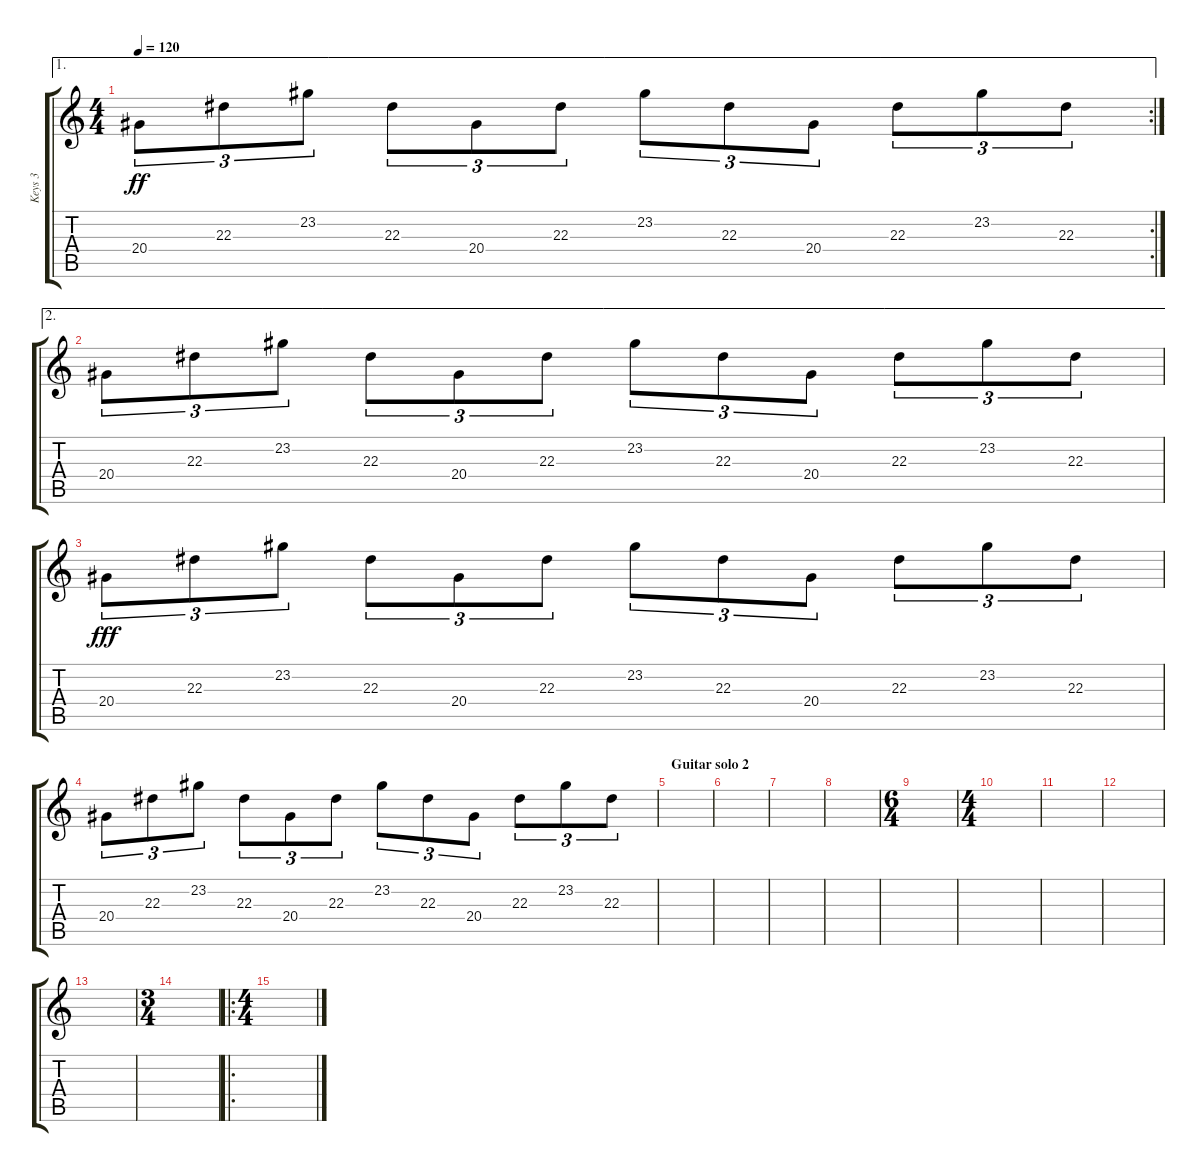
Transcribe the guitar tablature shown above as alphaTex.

\track ("Keys 3" "Keys 3") {instrument orchestralharp}
\staff {score tabs}
\tuning (D4 A3 F3 C3 G2 D2) {hide}
\ae 1
\rc 2
\ts (4 4)
\tempo 120
\clef g2
\ks c
20.4.8{tu (3 2) dy ff} 22.3.8{tu (3 2)} 23.2.8{tu (3 2)} 22.3.8{tu (3 2)} 20.4.8{tu (3 2)} 22.3.8{tu (3 2)} 23.2.8{tu (3 2)} 22.3.8{tu (3 2)} 20.4.8{tu (3 2)} 22.3.8{tu (3 2)} 23.2.8{tu (3 2)} 22.3.8{tu (3 2)} |
\ae 2
20.4.8{tu (3 2)} 22.3.8{tu (3 2)} 23.2.8{tu (3 2)} 22.3.8{tu (3 2)} 20.4.8{tu (3 2)} 22.3.8{tu (3 2)} 23.2.8{tu (3 2)} 22.3.8{tu (3 2)} 20.4.8{tu (3 2)} 22.3.8{tu (3 2)} 23.2.8{tu (3 2)} 22.3.8{tu (3 2)} |
20.4.8{tu (3 2) dy fff volume 8} 22.3.8{tu (3 2)} 23.2.8{tu (3 2)} 22.3.8{tu (3 2)} 20.4.8{tu (3 2)} 22.3.8{tu (3 2)} 23.2.8{tu (3 2)} 22.3.8{tu (3 2)} 20.4.8{tu (3 2)} 22.3.8{tu (3 2)} 23.2.8{tu (3 2)} 22.3.8{tu (3 2)} |
20.4.8{tu (3 2) volume 0} 22.3.8{tu (3 2)} 23.2.8{tu (3 2)} 22.3.8{tu (3 2)} 20.4.8{tu (3 2)} 22.3.8{tu (3 2)} 23.2.8{tu (3 2)} 22.3.8{tu (3 2)} 20.4.8{tu (3 2)} 22.3.8{tu (3 2)} 23.2.8{tu (3 2)} 22.3.8{tu (3 2)} |
\section ("" "Guitar solo 2")
|
|
|
|
\ts (6 4)
|
\ts (4 4)
|
|
|
|
\ts (3 4)
|
\ro
\ts (4 4)
